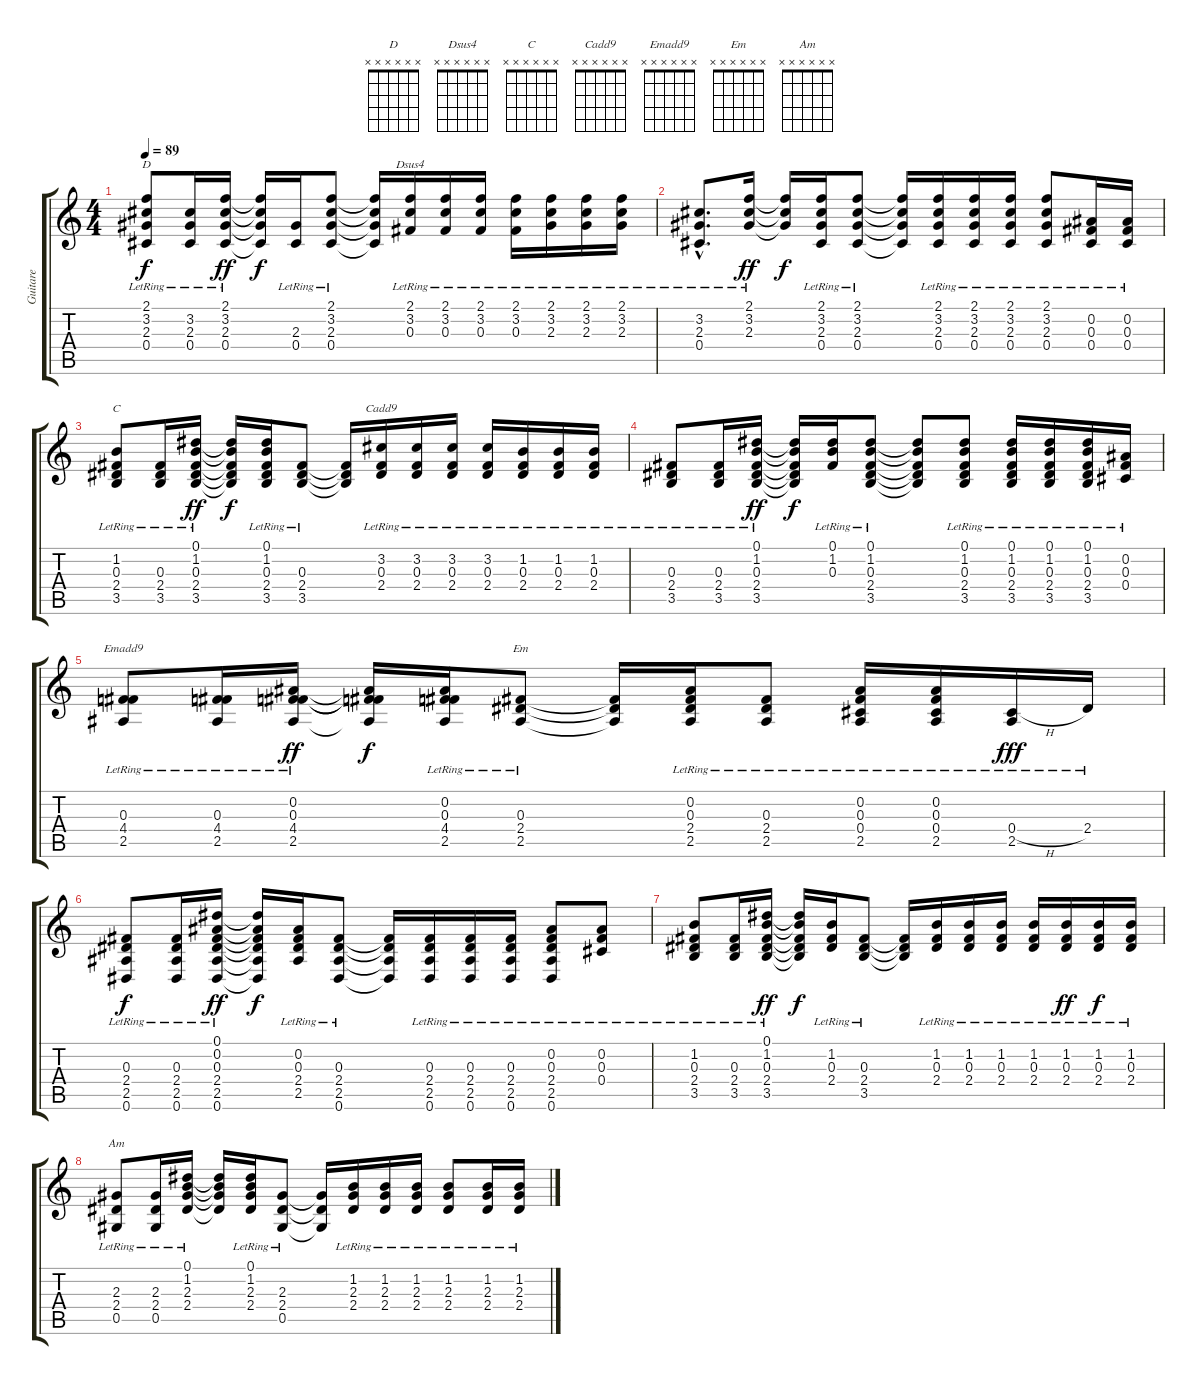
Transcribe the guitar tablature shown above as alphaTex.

\track ("Guitare" "Guitare") {instrument acousticguitarsteel}
\staff {score tabs}
\tuning (Eb4 Bb3 Gb3 Db3 Ab2 Eb2) {hide}
\chord ("D" x x x x x x) {firstfret 0}
\chord ("Dsus4" x x x x x x) {firstfret 0}
\chord ("C" x x x x x x) {firstfret 0}
\chord ("Cadd9" x x x x x x) {firstfret 0}
\chord ("Emadd9" x x x x x x) {firstfret 0}
\chord ("Em" x x x x x x) {firstfret 0}
\chord ("Am" x x x x x x) {firstfret 0}
\ts (4 4)
\tempo 89
\clef g2
\ks c
(2.1{lr} 3.2{lr} 2.3{lr} 0.4{lr}).8{ch "D" dy f} (3.2{lr} 2.3{lr} 0.4{lr}).16 (2.1{lr} 3.2{lr} 2.3{lr} 0.4{lr}).16{dy ff} (2.1{t} 3.2{t} 2.3{t} 0.4{t}).16{dy f} (2.3{lr} 0.4{lr}).16 (2.1{lr} 3.2{lr} 2.3{lr} 0.4{lr}).8 (2.1{t} 3.2{t} 2.3{t} 0.4{t}).16 (2.1{lr} 3.2{lr} 0.3{lr}).16{ch "Dsus4"} (2.1{lr} 3.2{lr} 0.3{lr}).16 (2.1{lr} 3.2{lr} 0.3{lr}).16 (2.1{lr} 3.2{lr} 0.3{lr}).16 (2.1{lr} 3.2{lr} 2.3{lr}).16 (2.1{lr} 3.2{lr} 2.3{lr}).16 (2.1{lr} 3.2{lr} 2.3{lr}).16 |
(3.2{hac lr} 2.3{hac lr} 0.4{hac lr}).8{d} (2.1{lr} 3.2{lr} 2.3{lr}).16{dy ff} (2.1{t} 3.2{t} 2.3{t}).16{dy f} (2.1{lr} 3.2{lr} 2.3{lr} 0.4{lr}).16 (2.1{lr} 3.2{lr} 2.3{lr} 0.4{lr}).8 (2.1{t} 3.2{t} 2.3{t} 0.4{t}).16 (2.1{lr} 3.2{lr} 2.3{lr} 0.4{lr}).16 (2.1{lr} 3.2{lr} 2.3{lr} 0.4{lr}).16 (2.1{lr} 3.2{lr} 2.3{lr} 0.4{lr}).16 (2.1{lr} 3.2{lr} 2.3{lr} 0.4{lr}).8 (0.2{lr} 0.3{lr} 0.4{lr}).16 (0.2{lr} 0.3{lr} 0.4{lr}).16 |
(1.2{lr} 0.3{lr} 2.4{lr} 3.5{lr}).8{ch "C"} (0.3{lr} 2.4{lr} 3.5{lr}).16 (0.1{lr} 1.2{lr} 0.3{lr} 2.4{lr} 3.5{lr}).16{dy ff} (0.1{t} 1.2{t} 0.3{t} 2.4{t} 3.5{t}).16{dy f} (0.1{lr} 1.2{lr} 0.3{lr} 2.4{lr} 3.5{lr}).16 (0.3{lr} 2.4{lr} 3.5{lr}).8 (0.3{t} 2.4{t} 3.5{t}).16 (3.2{lr} 0.3{lr} 2.4{lr}).16{ch "Cadd9"} (3.2{lr} 0.3{lr} 2.4{lr}).16 (3.2{lr} 0.3{lr} 2.4{lr}).16 (3.2{lr} 0.3{lr} 2.4{lr}).16 (1.2{lr} 0.3{lr} 2.4{lr}).16 (1.2{lr} 0.3{lr} 2.4{lr}).16 (1.2{lr} 0.3{lr} 2.4{lr}).16 |
(0.3{lr} 2.4{lr} 3.5{lr}).8 (0.3{lr} 2.4{lr} 3.5{lr}).16 (0.1{lr} 1.2{lr} 0.3{lr} 2.4{lr} 3.5{lr}).16{dy ff} (0.1{t} 1.2{t} 0.3{t} 2.4{t} 3.5{t}).16{dy f} (0.1{lr} 1.2{lr} 0.3{lr}).16 (0.1{lr} 1.2{lr} 0.3{lr} 2.4{lr} 3.5{lr}).8 (0.1{t} 1.2{t} 0.3{t} 2.4{t} 3.5{t}).8 (0.1{lr} 1.2{lr} 0.3{lr} 2.4{lr} 3.5{lr}).8 (0.1{lr} 1.2{lr} 0.3{lr} 2.4{lr} 3.5{lr}).16 (0.1{lr} 1.2{lr} 0.3{lr} 2.4{lr} 3.5{lr}).16 (0.1{lr} 1.2{lr} 0.3{lr} 2.4{lr} 3.5{lr}).16 (0.2{lr} 0.3{lr} 0.4{lr}).16 |
(0.3{lr} 4.4{lr} 2.5{lr}).8{ch "Emadd9"} (0.3{lr} 4.4{lr} 2.5{lr}).16 (0.2{lr} 0.3{lr} 4.4{lr} 2.5{lr}).16{dy ff} (0.2{t} 0.3{t} 4.4{t} 2.5{t}).16{dy f} (0.2{lr} 0.3{lr} 4.4{lr} 2.5{lr}).16 (0.3{lr} 2.4{lr} 2.5{lr}).8{ch "Em"} (0.3{t} 2.4{t} 2.5{t}).16 (0.2{lr} 0.3{lr} 2.4{lr} 2.5{lr}).16 (0.3{lr} 2.4{lr} 2.5{lr}).8 (0.2{lr} 0.3{lr} 0.4{lr} 2.5{lr}).16 (0.2{lr} 0.3{lr} 0.4{lr} 2.5{lr}).16 (0.4{h} 2.5{lr}).16{dy fff} 2.4{lr}.16 |
(0.3{lr} 2.4{lr} 2.5{lr} 0.6{lr}).8{dy f} (0.3{lr} 2.4{lr} 2.5{lr} 0.6{lr}).16 (0.1{lr} 0.2{lr} 0.3{lr} 2.4{lr} 2.5{lr} 0.6{lr}).16{dy ff} (0.1{t} 0.2{t} 0.3{t} 2.4{t} 2.5{t} 0.6{t}).16{dy f} (0.2{lr} 0.3{lr} 2.4{lr} 2.5{lr}).16 (0.3{lr} 2.4{lr} 2.5{lr} 0.6{lr}).8 (0.3{t} 2.4{t} 2.5{t} 0.6{t}).16 (0.3{lr} 2.4{lr} 2.5{lr} 0.6{lr}).16 (0.3{lr} 2.4{lr} 2.5{lr} 0.6{lr}).16 (0.3{lr} 2.4{lr} 2.5{lr} 0.6{lr}).16 (0.2{lr} 0.3{lr} 2.4{lr} 2.5{lr} 0.6{lr}).8 (0.2{lr} 0.3{lr} 0.4{lr}).8 |
(1.2{lr} 0.3{lr} 2.4{lr} 3.5{lr}).8 (0.3{lr} 2.4{lr} 3.5{lr}).16 (0.1{lr} 1.2{lr} 0.3{lr} 2.4{lr} 3.5{lr}).16{dy ff} (0.1{t} 1.2{t} 0.3{t} 2.4{t} 3.5{t}).16{dy f} (1.2{lr} 0.3{lr} 2.4{lr}).16 (0.3{lr} 2.4{lr} 3.5{lr}).8 (0.3{t} 2.4{t} 3.5{t}).16 (1.2{lr} 0.3{lr} 2.4{lr}).16 (1.2{lr} 0.3{lr} 2.4{lr}).16 (1.2{lr} 0.3{lr} 2.4{lr}).16 (1.2{lr} 0.3{lr} 2.4{lr}).16 (1.2{lr} 0.3{lr} 2.4{lr}).16{dy ff} (1.2{lr} 0.3{lr} 2.4{lr}).16{dy f} (1.2{lr} 0.3{lr} 2.4{lr}).16 |
(2.3{lr} 2.4{lr} 0.5{lr}).8{ch "Am"} (2.3{lr} 2.4{lr} 0.5{lr}).16 (0.1{lr} 1.2{lr} 2.3{lr} 2.4{lr}).16 (0.1{t} 1.2{t} 2.3{t} 2.4{t}).16 (0.1{lr} 1.2{lr} 2.3{lr} 2.4{lr}).16 (2.3{lr} 2.4{lr} 0.5{lr}).8 (2.3{t} 2.4{t} 0.5{t}).16 (1.2{lr} 2.3{lr} 2.4{lr}).16 (1.2{lr} 2.3{lr} 2.4{lr}).16 (1.2{lr} 2.3{lr} 2.4{lr}).16 (1.2{lr} 2.3{lr} 2.4{lr}).8 (1.2{lr} 2.3{lr} 2.4{lr}).16 (1.2{lr} 2.3{lr} 2.4{lr}).16
